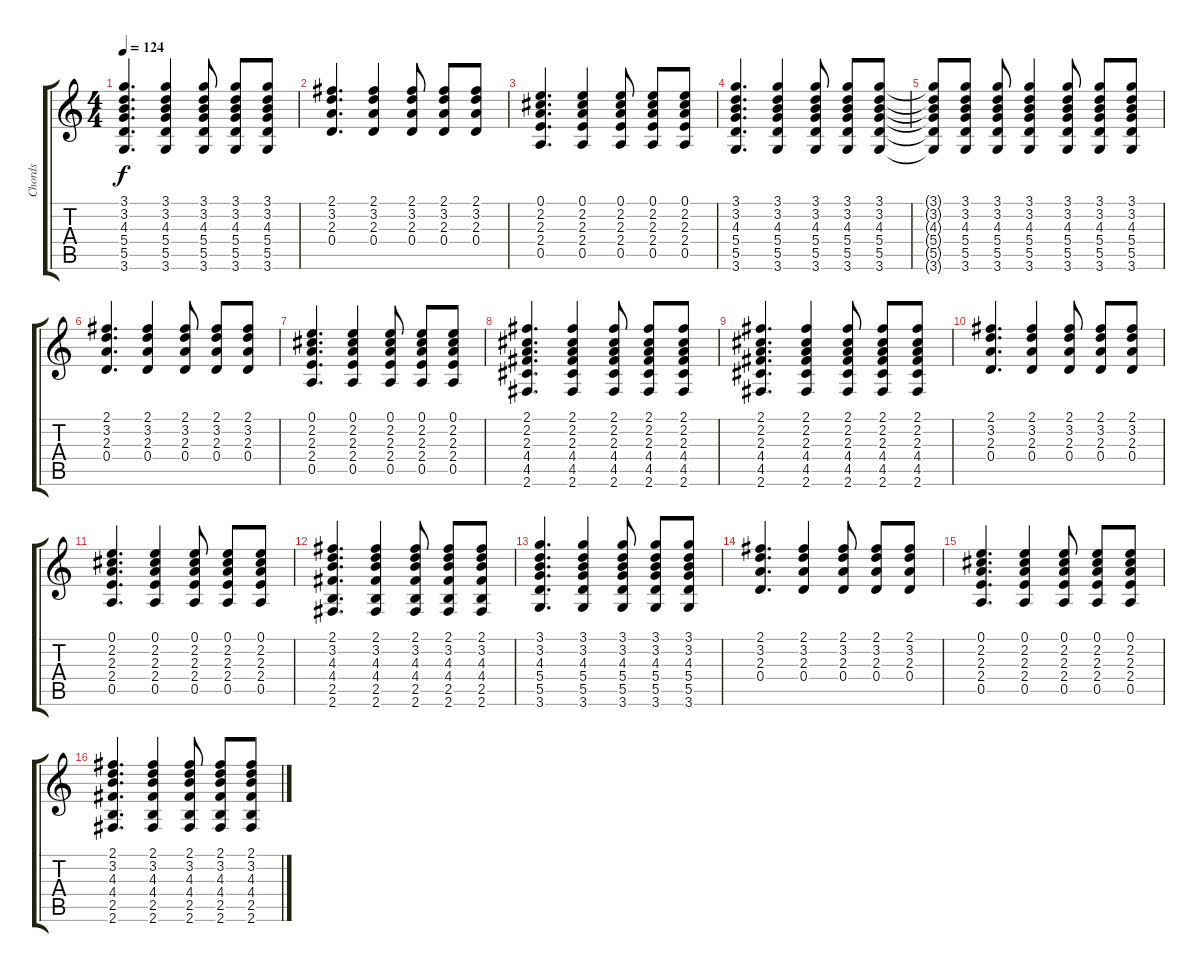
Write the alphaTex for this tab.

\track ("Chords" "Chords") {instrument acousticguitarnylon}
\staff {score tabs}
\tuning (E4 B3 G3 D3 A2 E2) {hide}
\ts (4 4)
\tempo 124
\clef g2
\ks c
(3.1 3.2 4.3 5.4 5.5 3.6).4{d dy f} (3.1 3.2 4.3 5.4 5.5 3.6).4 (3.1 3.2 4.3 5.4 5.5 3.6).8 (3.1 3.2 4.3 5.4 5.5 3.6).8 (3.1 3.2 4.3 5.4 5.5 3.6).8 |
(2.1 3.2 2.3 0.4).4{d} (2.1 3.2 2.3 0.4).4 (2.1 3.2 2.3 0.4).8 (2.1 3.2 2.3 0.4).8 (2.1 3.2 2.3 0.4).8 |
(0.1 2.2 2.3 2.4 0.5).4{d} (0.1 2.2 2.3 2.4 0.5).4 (0.1 2.2 2.3 2.4 0.5).8 (0.1 2.2 2.3 2.4 0.5).8 (0.1 2.2 2.3 2.4 0.5).8 |
(3.1 3.2 4.3 5.4 5.5 3.6).4{d} (3.1 3.2 4.3 5.4 5.5 3.6).4 (3.1 3.2 4.3 5.4 5.5 3.6).8 (3.1 3.2 4.3 5.4 5.5 3.6).8 (3.1 3.2 4.3 5.4 5.5 3.6).8 |
(3.1{t} 3.2{t} 4.3{t} 5.4{t} 5.5{t} 3.6{t}).8 (3.1 3.2 4.3 5.4 5.5 3.6).8 (3.1 3.2 4.3 5.4 5.5 3.6).8 (3.1 3.2 4.3 5.4 5.5 3.6).4 (3.1 3.2 4.3 5.4 5.5 3.6).8 (3.1 3.2 4.3 5.4 5.5 3.6).8 (3.1 3.2 4.3 5.4 5.5 3.6).8 |
(2.1 3.2 2.3 0.4).4{d} (2.1 3.2 2.3 0.4).4 (2.1 3.2 2.3 0.4).8 (2.1 3.2 2.3 0.4).8 (2.1 3.2 2.3 0.4).8 |
(0.1 2.2 2.3 2.4 0.5).4{d} (0.1 2.2 2.3 2.4 0.5).4 (0.1 2.2 2.3 2.4 0.5).8 (0.1 2.2 2.3 2.4 0.5).8 (0.1 2.2 2.3 2.4 0.5).8 |
(2.1 2.2 2.3 4.4 4.5 2.6).4{d} (2.1 2.2 2.3 4.4 4.5 2.6).4 (2.1 2.2 2.3 4.4 4.5 2.6).8 (2.1 2.2 2.3 4.4 4.5 2.6).8 (2.1 2.2 2.3 4.4 4.5 2.6).8 |
(2.1 2.2 2.3 4.4 4.5 2.6).4{d} (2.1 2.2 2.3 4.4 4.5 2.6).4 (2.1 2.2 2.3 4.4 4.5 2.6).8 (2.1 2.2 2.3 4.4 4.5 2.6).8 (2.1 2.2 2.3 4.4 4.5 2.6).8 |
(2.1 3.2 2.3 0.4).4{d} (2.1 3.2 2.3 0.4).4 (2.1 3.2 2.3 0.4).8 (2.1 3.2 2.3 0.4).8 (2.1 3.2 2.3 0.4).8 |
(0.1 2.2 2.3 2.4 0.5).4{d} (0.1 2.2 2.3 2.4 0.5).4 (0.1 2.2 2.3 2.4 0.5).8 (0.1 2.2 2.3 2.4 0.5).8 (0.1 2.2 2.3 2.4 0.5).8 |
(2.1 3.2 4.3 4.4 2.5 2.6).4{d} (2.1 3.2 4.3 4.4 2.5 2.6).4 (2.1 3.2 4.3 4.4 2.5 2.6).8 (2.1 3.2 4.3 4.4 2.5 2.6).8 (2.1 3.2 4.3 4.4 2.5 2.6).8 |
(3.1 3.2 4.3 5.4 5.5 3.6).4{d} (3.1 3.2 4.3 5.4 5.5 3.6).4 (3.1 3.2 4.3 5.4 5.5 3.6).8 (3.1 3.2 4.3 5.4 5.5 3.6).8 (3.1 3.2 4.3 5.4 5.5 3.6).8 |
(2.1 3.2 2.3 0.4).4{d} (2.1 3.2 2.3 0.4).4 (2.1 3.2 2.3 0.4).8 (2.1 3.2 2.3 0.4).8 (2.1 3.2 2.3 0.4).8 |
(0.1 2.2 2.3 2.4 0.5).4{d} (0.1 2.2 2.3 2.4 0.5).4 (0.1 2.2 2.3 2.4 0.5).8 (0.1 2.2 2.3 2.4 0.5).8 (0.1 2.2 2.3 2.4 0.5).8 |
(2.1 3.2 4.3 4.4 2.5 2.6).4{d} (2.1 3.2 4.3 4.4 2.5 2.6).4 (2.1 3.2 4.3 4.4 2.5 2.6).8 (2.1 3.2 4.3 4.4 2.5 2.6).8 (2.1 3.2 4.3 4.4 2.5 2.6).8
